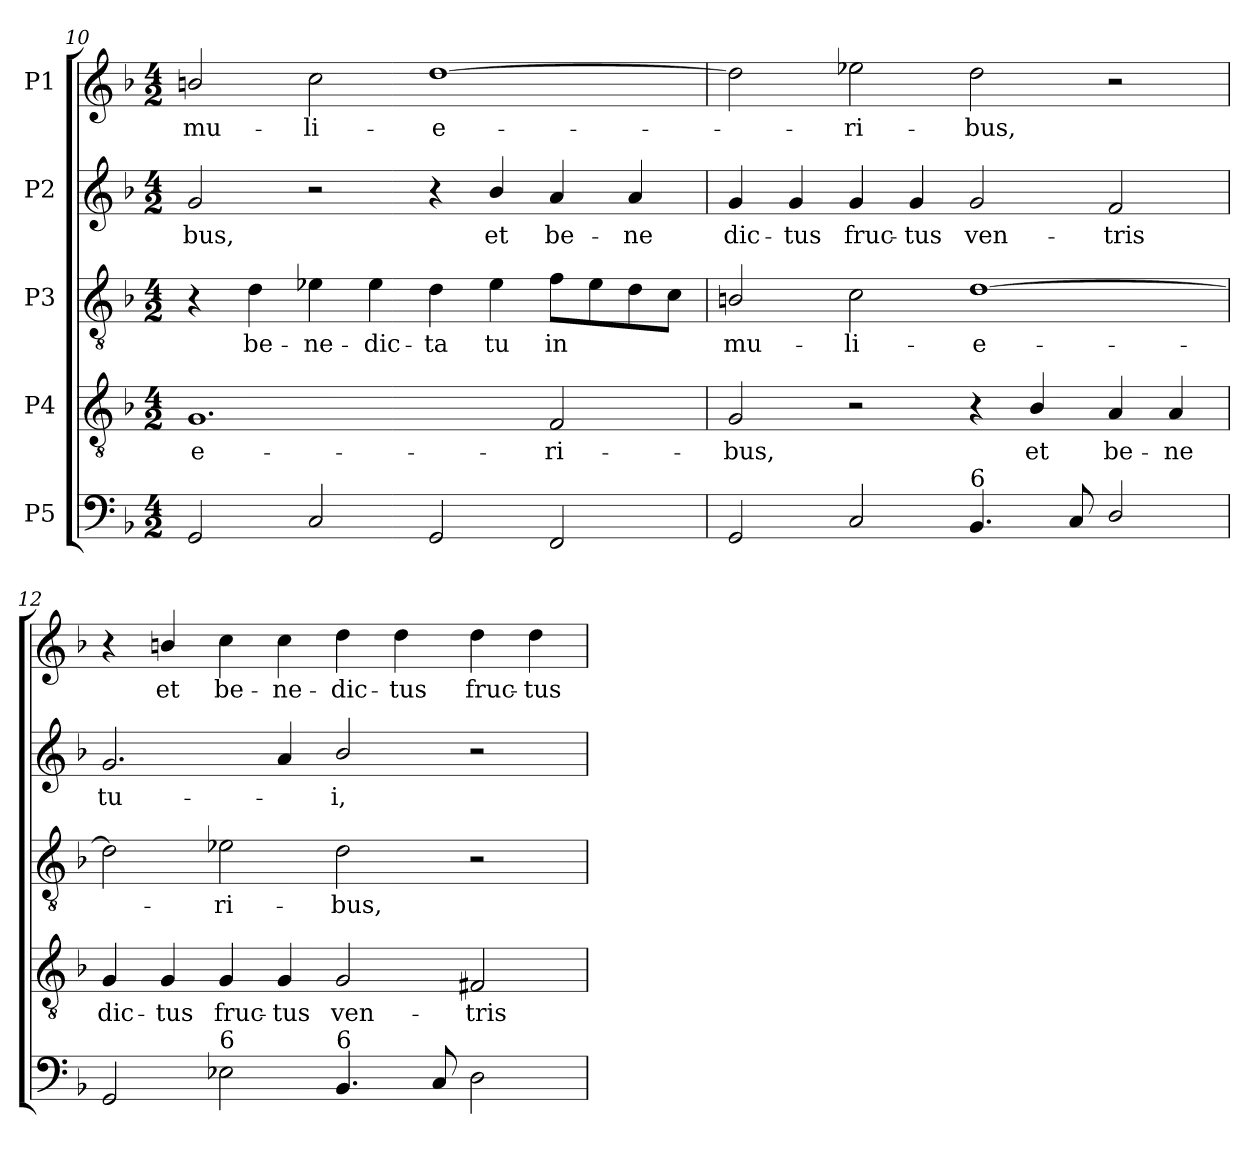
**kern	**kern	**text	**kern	**text	**kern	**text	**kern	**text
*part5	*part4	*part4	*part3	*part3	*part2	*part2	*part1	*part1
*staff5	*staff4	*staff4	*staff3	*staff3	*staff2	*staff2	*staff1	*staff1
*I"P5	*I"P4	*	*I"P3	*	*I"P2	*	*I"P1	*
!!LO:PB:g=z
*clefF4	*clefGv2	*	*clefGv2	*	*clefG2	*	*clefG2	*
*	*ITrd7c12	*	*ITrd7c12	*	*	*	*	*
*k[b-]	*k[b-]	*	*k[b-]	*	*k[b-]	*	*k[b-]	*
*F:	*F:	*	*F:	*	*F:	*	*F:	*
*M4/2	*M4/2	*	*M4/2	*	*M4/2	*	*M4/2	*
=10	=10	=10	=10	=10	=10	=10	=10	=10
!	!	!LO:LY:b:color=#000000	!	!	!	!	!	!
!	!	!	!	!	!	!LO:LY:b:color=#000000	!	!
!	!	!	!	!	!	!	!	!LO:LY:b:color=#000000
2GGi/	1.GGi	-e-	4r	.	2gi/	-bus,	2bni/	mu-
!	!	!	!	!LO:LY:b:color=#000000	!	!	!	!
.	.	.	4Di\	be-	.	.	.	.
!	!	!	!	!LO:LY:b:color=#000000	!	!	!	!
!	!	!	!	!	!	!	!	!LO:LY:b:color=#000000
2Ci/	.	.	4E-Xi\	-ne-	2r	.	2cci\	-li-
!	!	!	!	!LO:LY:b:color=#000000	!	!	!	!
.	.	.	4E-i\	-dic-	.	.	.	.
!	!	!	!	!LO:LY:b:color=#000000	!	!	!	!
!	!	!	!	!	!	!	!	!LO:LY:b:color=#000000
2GGi/	.	.	4Di\	-ta	4r	.	[1ddi	-e-
!	!	!	!	!LO:LY:b:color=#000000	!	!	!	!
!	!	!	!	!	!	!LO:LY:b:color=#000000	!	!
.	.	.	4E-i\	tu	4b-i/	et	.	.
!	!	!LO:LY:b:color=#000000	!	!	!	!	!	!
!	!	!	!	!LO:LY:b:color=#000000	!	!	!	!
!	!	!	!	!	!	!LO:LY:b:color=#000000	!	!
2FFi/	2FFi/	-ri-	8Fi\L	in	4ai/	be-	.	.
.	.	.	8E-i\	.	.	.	.	.
!	!	!	!	!	!	!LO:LY:b:color=#000000	!	!
.	.	.	8Di\	.	4ai/	-ne	.	.
.	.	.	8Ci\J	.	.	.	.	.
=11	=11	=11	=11	=11	=11	=11	=11	=11
!	!	!LO:LY:b:color=#000000	!	!	!	!	!	!
!	!	!	!	!LO:LY:b:color=#000000	!	!	!	!
!	!	!	!	!	!	!LO:LY:b:color=#000000	!	!
2GGi/	2GGi/	-bus,	2BBni/	mu-	4gi/	dic-	2ddi\]	.
!	!	!	!	!	!	!LO:LY:b:color=#000000	!	!
.	.	.	.	.	4gi/	-tus	.	.
!	!	!	!	!LO:LY:b:color=#000000	!	!	!	!
!	!	!	!	!	!	!LO:LY:b:color=#000000	!	!
!	!	!	!	!	!	!	!	!LO:LY:b:color=#000000
2Ci/	2r	.	2Ci\	-li-	4gi/	fruc-	2ee-Xi\	-ri-
!	!	!	!	!	!	!LO:LY:b:color=#000000	!	!
.	.	.	.	.	4gi/	-tus	.	.
!	!	!	!	!LO:LY:b:color=#000000	!	!	!	!
!	!	!	!	!	!	!LO:LY:b:color=#000000	!	!
!LO:TX:a:t=6	!	!	!	!	!	!	!	!
!	!	!	!	!	!	!	!	!LO:LY:b:color=#000000
4.BB-i/	4r	.	[1Di	-e-	2gi/	ven-	2ddi\	-bus,
!	!	!LO:LY:b:color=#000000	!	!	!	!	!	!
.	4BB-i/	et	.	.	.	.	.	.
8Ci/	.	.	.	.	.	.	.	.
!	!	!LO:LY:b:color=#000000	!	!	!	!	!	!
!	!	!	!	!	!	!LO:LY:b:color=#000000	!	!
2Di/	4AAi/	be-	.	.	2fi/	-tris	2r	.
!	!	!LO:LY:b:color=#000000	!	!	!	!	!	!
.	4AAi/	-ne	.	.	.	.	.	.
=12	=12	=12	=12	=12	=12	=12	=12	=12
!	!	!LO:LY:b:color=#000000	!	!	!	!	!	!
!	!	!	!	!	!	!LO:LY:b:color=#000000	!	!
2GGi/	4GGi/	dic-	2Di\]	.	2.gi/	tu-	4r	.
!	!	!LO:LY:b:color=#000000	!	!	!	!	!	!
!	!	!	!	!	!	!	!	!LO:LY:b:color=#000000
.	4GGi/	-tus	.	.	.	.	4bni/	et
!	!	!LO:LY:b:color=#000000	!	!	!	!	!	!
!	!	!	!	!LO:LY:b:color=#000000	!	!	!	!
!LO:TX:a:t=6	!	!	!	!	!	!	!	!
!	!	!	!	!	!	!	!	!LO:LY:b:color=#000000
2E-Xi\	4GGi/	fruc-	2E-Xi\	-ri-	.	.	4cci\	be-
!	!	!LO:LY:b:color=#000000	!	!	!	!	!	!
!	!	!	!	!	!	!	!	!LO:LY:b:color=#000000
.	4GGi/	-tus	.	.	4ai/	.	4cci\	-ne-
!	!	!LO:LY:b:color=#000000	!	!	!	!	!	!
!	!	!	!	!LO:LY:b:color=#000000	!	!	!	!
!	!	!	!	!	!	!LO:LY:b:color=#000000	!	!
!LO:TX:a:t=6	!	!	!	!	!	!	!	!
!	!	!	!	!	!	!	!	!LO:LY:b:color=#000000
4.BB-i/	2GGi/	ven-	2Di\	-bus,	2b-i/	-i,	4ddi\	-dic-
!	!	!	!	!	!	!	!	!LO:LY:b:color=#000000
.	.	.	.	.	.	.	4ddi\	-tus
8Ci/	.	.	.	.	.	.	.	.
!	!	!LO:LY:b:color=#000000	!	!	!	!	!	!
!	!	!	!	!	!	!	!	!LO:LY:b:color=#000000
2Di\	2FF#Xi/	-tris	2r	.	2r	.	4ddi\	fruc-
!	!	!	!	!	!	!	!	!LO:LY:b:color=#000000
.	.	.	.	.	.	.	4ddi\	-tus
=	=	=	=	=	=	=	=	=
*-	*-	*-	*-	*-	*-	*-	*-	*-
